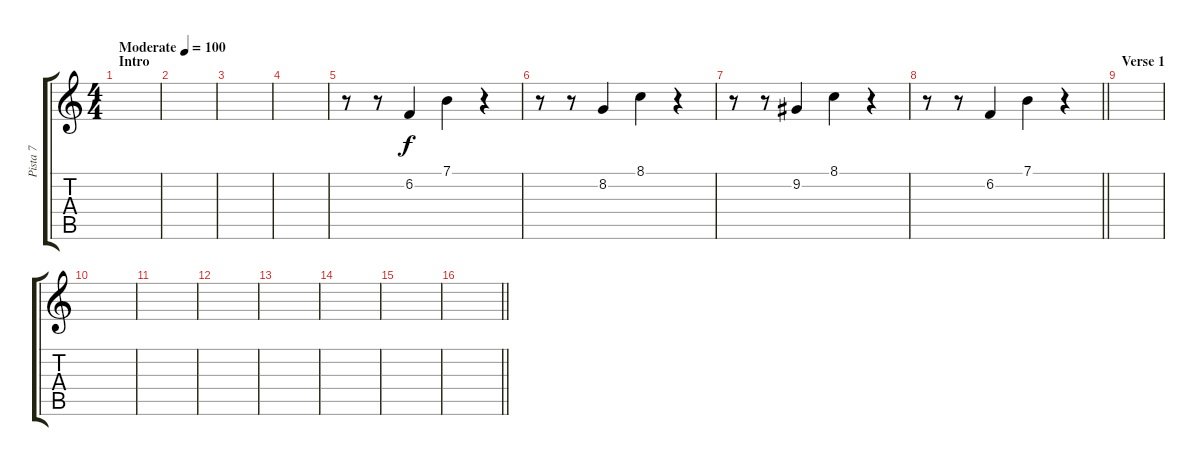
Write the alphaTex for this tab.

\track ("Pista 7" "Pista 7") {instrument vibraphone}
\staff {score tabs}
\tuning (E4 B3 G3 D3 A2 E2) {hide}
\ts (4 4)
\section ("" "Intro")
\tempo (100 "Moderate")
\clef g2
\ks c
|
|
|
|
r.8{instrument electricguitarjazz} r.8{volume 8} 6.2.4 7.1.4 r.4 |
r.8 r.8 8.2.4 8.1.4 r.4 |
r.8 r.8 9.2.4 8.1.4 r.4 |
\barLineRight lightlight
r.8 r.8 6.2.4 7.1.4 r.4{volume 11 instrument vibraphone} |
\section ("" "Verse 1")
|
|
|
|
|
|
|
\barLineRight lightlight
